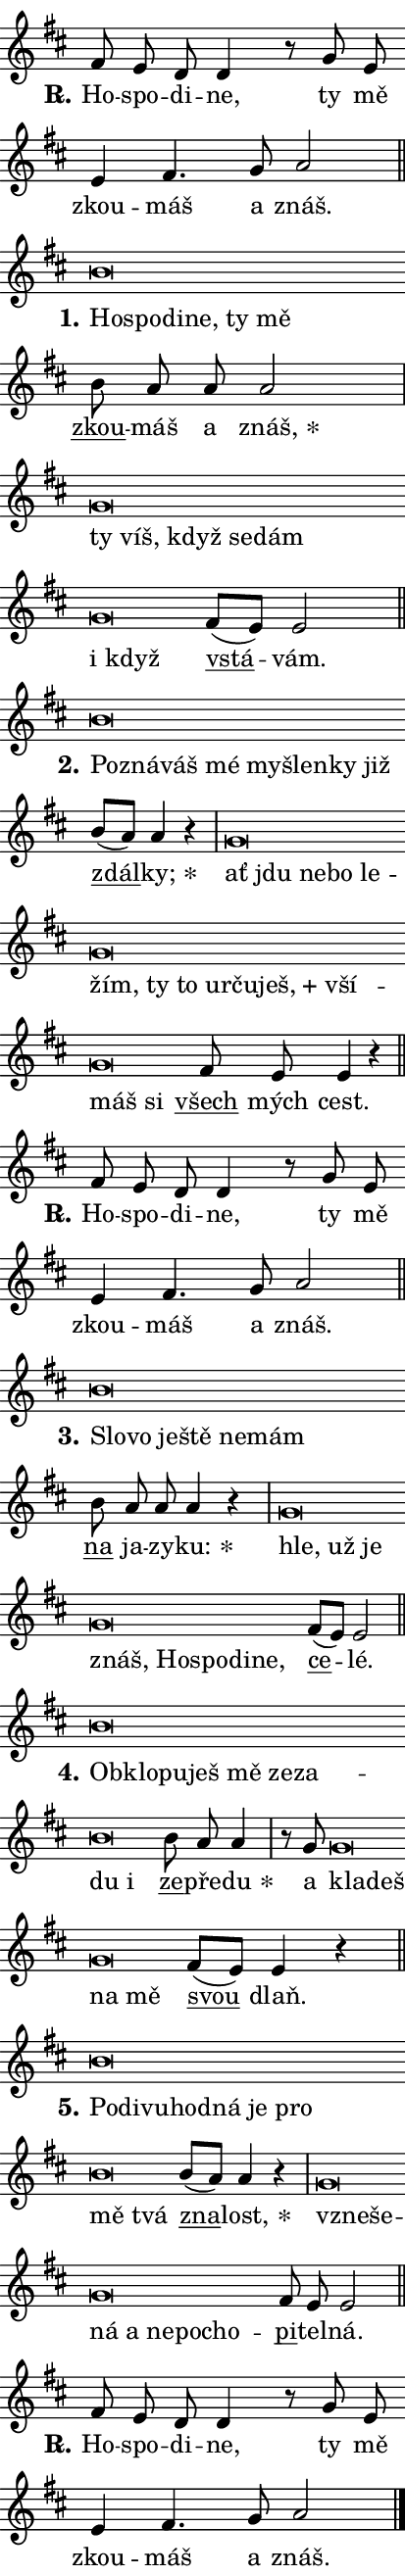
\version "2.24.0"
\header { tagline = "" }
\paper {
  indent = 0\cm
  top-margin = 0\cm
  right-margin = 0\cm
  bottom-margin = 0\cm
  left-margin = 0\cm
  paper-width = 7\cm
  page-breaking = #ly:one-page-breaking
  system-system-spacing.basic-distance = #11
  score-system-spacing.basic-distance = #11
  ragged-last = ##f
}


%% Author: Thomas Morley
%% https://lists.gnu.org/archive/html/lilypond-user/2020-05/msg00002.html
#(define (line-position grob)
"Returns position of @var[grob} in current system:
   @code{'start}, if at first time-step
   @code{'end}, if at last time-step
   @code{'middle} otherwise
"
  (let* ((col (ly:item-get-column grob))
         (ln (ly:grob-object col 'left-neighbor))
         (rn (ly:grob-object col 'right-neighbor))
         (col-to-check-left (if (ly:grob? ln) ln col))
         (col-to-check-right (if (ly:grob? rn) rn col))
         (break-dir-left
           (and
             (ly:grob-property col-to-check-left 'non-musical #f)
             (ly:item-break-dir col-to-check-left)))
         (break-dir-right
           (and
             (ly:grob-property col-to-check-right 'non-musical #f)
             (ly:item-break-dir col-to-check-right))))
        (cond ((eqv? 1 break-dir-left) 'start)
              ((eqv? -1 break-dir-right) 'end)
              (else 'middle))))

#(define (tranparent-at-line-position vctor)
  (lambda (grob)
  "Relying on @code{line-position} select the relevant enry from @var{vctor}.
Used to determine transparency,"
    (case (line-position grob)
      ((end) (not (vector-ref vctor 0)))
      ((middle) (not (vector-ref vctor 1)))
      ((start) (not (vector-ref vctor 2))))))

noteHeadBreakVisibility =
#(define-music-function (break-visibility)(vector?)
"Makes @code{NoteHead}s transparent relying on @var{break-visibility}"
#{
  \override NoteHead.transparent =
    #(tranparent-at-line-position break-visibility)
#})

#(define delete-ledgers-for-transparent-note-heads
  (lambda (grob)
    "Reads whether a @code{NoteHead} is transparent.
If so this @code{NoteHead} is removed from @code{'note-heads} from
@var{grob}, which is supposed to be @code{LedgerLineSpanner}.
As a result ledgers are not printed for this @code{NoteHead}"
    (let* ((nhds-array (ly:grob-object grob 'note-heads))
           (nhds-list
             (if (ly:grob-array? nhds-array)
                 (ly:grob-array->list nhds-array)
                 '()))
           ;; Relies on the transparent-property being done before
           ;; Staff.LedgerLineSpanner.after-line-breaking is executed.
           ;; This is fragile ...
           (to-keep
             (remove
               (lambda (nhd)
                 (ly:grob-property nhd 'transparent #f))
               nhds-list)))
      ;; TODO find a better method to iterate over grob-arrays, similiar
      ;; to filter/remove etc for lists
      ;; For now rebuilt from scratch
      (set! (ly:grob-object grob 'note-heads)  '())
      (for-each
        (lambda (nhd)
          (ly:pointer-group-interface::add-grob grob 'note-heads nhd))
        to-keep))))

hideNotes = {
  \noteHeadBreakVisibility #begin-of-line-visible
}
unHideNotes = {
  \noteHeadBreakVisibility #all-visible
}

% work-around for resetting accidentals
% https://lilypond.org/doc/v2.23/Documentation/notation/displaying-rhythms#unmetered-music
cadenzaMeasure = {
  \cadenzaOff
  \partial 1024 s1024
  \cadenzaOn
}

#(define-markup-command (accent layout props text) (markup?)
  "Underline accented syllable"
  (interpret-markup layout props
    #{\markup \override #'(offset . 4.3) \underline { #text }#}))

responsum = \markup \concat {
  "R" \hspace #-1.05 \path #0.1 #'((moveto 0 0.07) (lineto 0.9 0.8)) \hspace #0.05 "."
}

\layout {
    \context {
        \Staff
        \remove "Time_signature_engraver"
        \override LedgerLineSpanner.after-line-breaking = #delete-ledgers-for-transparent-note-heads
    }
    \context {
        \Voice {
            \override NoteHead.output-attributes = #'((class . "notehead"))
            \override Hairpin.height = #0.55
        }
    }
    \context {
        \Lyrics {
            \override StanzaNumber.output-attributes = #'((class . "stanzanumber"))
            \override LyricSpace.minimum-distance = #0.9
            \override LyricText.font-name = #"TeX Gyre Schola"
            \override LyricText.font-size = 1
            \override StanzaNumber.font-name = #"TeX Gyre Schola Bold"
            \override StanzaNumber.font-size = 1
        }
    }
}

% magnetic-lyrics.ily
%
%   written by
%     Jean Abou Samra <jean@abou-samra.fr>
%     Werner Lemberg <wl@gnu.org>
%
%   adapted by
%     Jiri Hon <jiri.hon@gmail.com>
%
% Version 2022-Apr-15

% https://www.mail-archive.com/lilypond-user@gnu.org/msg149350.html

#(define (Left_hyphen_pointer_engraver context)
   "Collect syllable-hyphen-syllable occurrences in lyrics and store
them in properties.  This engraver only looks to the left.  For
example, if the lyrics input is @code{foo -- bar}, it does the
following.

@itemize @bullet
@item
Set the @code{text} property of the @code{LyricHyphen} grob between
@q{foo} and @q{bar} to @code{foo}.

@item
Set the @code{left-hyphen} property of the @code{LyricText} grob with
text @q{foo} to the @code{LyricHyphen} grob between @q{foo} and
@q{bar}.
@end itemize

Use this auxiliary engraver in combination with the
@code{lyric-@/text::@/apply-@/magnetic-@/offset!} hook."
   (let ((hyphen #f)
         (text #f))
     (make-engraver
      (acknowledgers
       ((lyric-syllable-interface engraver grob source-engraver)
        (set! text grob)))
      (end-acknowledgers
       ((lyric-hyphen-interface engraver grob source-engraver)
        ;(when (not (grob::has-interface grob 'lyric-space-interface))
          (set! hyphen grob)));)
      ((stop-translation-timestep engraver)
       (when (and text hyphen)
         (ly:grob-set-object! text 'left-hyphen hyphen))
       (set! text #f)
       (set! hyphen #f)))))

#(define (lyric-text::apply-magnetic-offset! grob)
   "If the space between two syllables is less than the value in
property @code{LyricText@/.details@/.squash-threshold}, move the right
syllable to the left so that it gets concatenated with the left
syllable.

Use this function as a hook for
@code{LyricText@/.after-@/line-@/breaking} if the
@code{Left_@/hyphen_@/pointer_@/engraver} is active."
   (let ((hyphen (ly:grob-object grob 'left-hyphen #f)))
     (when hyphen
       (let ((left-text (ly:spanner-bound hyphen LEFT)))
         (when (grob::has-interface left-text 'lyric-syllable-interface)
           (let* ((common (ly:grob-common-refpoint grob left-text X))
                  (this-x-ext (ly:grob-extent grob common X))
                  (left-x-ext
                   (begin
                     ;; Trigger magnetism for left-text.
                     (ly:grob-property left-text 'after-line-breaking)
                     (ly:grob-extent left-text common X)))
                  ;; `delta` is the gap width between two syllables.
                  (delta (- (interval-start this-x-ext)
                            (interval-end left-x-ext)))
                  (details (ly:grob-property grob 'details))
                  (threshold (assoc-get 'squash-threshold details 0.2)))
             (when (< delta threshold)
               (let* (;; We have to manipulate the input text so that
                      ;; ligatures crossing syllable boundaries are not
                      ;; disabled.  For languages based on the Latin
                      ;; script this is essentially a beautification.
                      ;; However, for non-Western scripts it can be a
                      ;; necessity.
                      (lt (ly:grob-property left-text 'text))
                      (rt (ly:grob-property grob 'text))
                      (is-space (grob::has-interface hyphen 'lyric-space-interface))
                      (space (if is-space " " ""))
                      (space-markup (grob-interpret-markup grob " "))
                      (space-size (interval-length (ly:stencil-extent space-markup X)))
                      (extra-delta (if is-space space-size 0))
                      ;; Append new syllable.
                      (ltrt-space (if (and (string? lt) (string? rt))
                                (string-append lt space rt)
                                (make-concat-markup (list lt space rt))))
                      ;; Right-align `ltrt` to the right side.
                      (ltrt-space-markup (grob-interpret-markup
                               grob
                               (make-translate-markup
                                (cons (interval-length this-x-ext) 0)
                                (make-right-align-markup ltrt-space)))))
                 (begin
                   ;; Don't print `left-text`.
                   (ly:grob-set-property! left-text 'stencil #f)
                   ;; Set text and stencil (which holds all collected
                   ;; syllables so far) and shift it to the left.
                   (ly:grob-set-property! grob 'text ltrt-space)
                   (ly:grob-set-property! grob 'stencil ltrt-space-markup)
                   (ly:grob-translate-axis! grob (- (- delta extra-delta)) X))))))))))


#(define (lyric-hyphen::displace-bounds-first grob)
   ;; Make very sure this callback isn't triggered too early.
   (let ((left (ly:spanner-bound grob LEFT))
         (right (ly:spanner-bound grob RIGHT)))
     (ly:grob-property left 'after-line-breaking)
     (ly:grob-property right 'after-line-breaking)
     (ly:lyric-hyphen::print grob)))

squashThreshold = #0.4

\layout {
  \context {
    \Lyrics
    \consists #Left_hyphen_pointer_engraver
    \override LyricText.after-line-breaking =
      #lyric-text::apply-magnetic-offset!
    \override LyricHyphen.stencil = #lyric-hyphen::displace-bounds-first
    \override LyricText.details.squash-threshold = \squashThreshold
    \override LyricHyphen.minimum-distance = 0
    \override LyricHyphen.minimum-length = \squashThreshold
  }
}

squash = \override LyricText.details.squash-threshold = 9999
unSquash = \override LyricText.details.squash-threshold = \squashThreshold

left = \override LyricText.self-alignment-X = #LEFT
unLeft = \revert LyricText.self-alignment-X

starOffset = #(lambda (grob) 
                (let ((x_offset (ly:self-alignment-interface::aligned-on-x-parent grob)))
                  (if (= x_offset 0) 0 (+ x_offset 1.2))))

star = #(define-music-function (syllable)(string?)
"Append star separator at the end of a syllable"
#{
  \once \override LyricText.X-offset = #starOffset
  \lyricmode { \markup {
    #syllable
    \override #'((font-name . "TeX Gyre Schola Bold")) \hspace #0.2 \lower #0.65 \larger "*"
  } }
#})

starAccent = #(define-music-function (syllable)(string?)
"Append star separator at the end of a syllable and make accent"
#{
  \once \override LyricText.X-offset = #starOffset
  \lyricmode { \markup {
    \accent #syllable
    \override #'((font-name . "TeX Gyre Schola Bold")) \hspace #0.2 \lower #0.65 \larger "*"
  } }
#})

breath = #(define-music-function (syllable)(string?)
"Append breathing indicator at the end of a syllable"
#{
  \lyricmode { \markup { #syllable "+" } }
#})

optionalBreath = #(define-music-function (syllable)(string?)
"Append optional breathing indicator at the end of a syllable"
#{
  \lyricmode { \markup { #syllable "(+)" } }
#})


\score {
    <<
        \new Voice = "melody" { \cadenzaOn \key d \major \relative { fis'8 e d d4 r8 \bar "" g e \bar "" e4 fis4. g8 a2 \cadenzaMeasure \bar "||" \break } }
        \new Lyrics \lyricsto "melody" { \lyricmode { \set stanza = \responsum
Ho -- spo -- di -- ne, ty mě zkou -- máš a znáš. } }
    >>
    \layout {}
}

\score {
    <<
        \new Voice = "melody" { \cadenzaOn \key d \major \relative { b'\breve*1/16 \hideNotes \breve*1/16 \bar "" \breve*1/16 \bar "" \breve*1/16 \bar "" \breve*1/16 \breve*1/16 \bar "" \unHideNotes \bar "" b8 a a a2 \cadenzaMeasure \bar "|" g\breve*1/16 \hideNotes \breve*1/16 \bar "" \breve*1/16 \bar "" \breve*1/16 \bar "" \breve*1/16 \bar "" \breve*1/16 \breve*1/16 \bar "" \unHideNotes \bar "" fis8[( e)] e2 \cadenzaMeasure \bar "||" \break } }
        \new Lyrics \lyricsto "melody" { \lyricmode { \set stanza = "1."
\left Ho -- \squash spo -- di -- ne, ty mě \unLeft \unSquash \markup \accent zkou -- máš a \star znáš, \left ty \squash víš, když se -- dám i když \unLeft \unSquash \markup \accent vstá -- vám. } }
    >>
    \layout {}
}

\score {
    <<
        \new Voice = "melody" { \cadenzaOn \key d \major \relative { b'\breve*1/16 \hideNotes \breve*1/16 \bar "" \breve*1/16 \bar "" \breve*1/16 \bar "" \breve*1/16 \bar "" \breve*1/16 \bar "" \breve*1/16 \breve*1/16 \bar "" \unHideNotes \bar "" b8[( a)] a4 r \cadenzaMeasure \bar "|" g\breve*1/16 \hideNotes \breve*1/16 \bar "" \breve*1/16 \bar "" \breve*1/16 \bar "" \breve*1/16 \bar "" \breve*1/16 \bar "" \breve*1/16 \bar "" \breve*1/16 \bar "" \breve*1/16 \bar "" \breve*1/16 \bar "" \breve*1/16 \bar "" \breve*1/16 \bar "" \breve*1/16 \breve*1/16 \bar "" \unHideNotes \bar "" fis8 e e4 r \cadenzaMeasure \bar "||" \break } }
        \new Lyrics \lyricsto "melody" { \lyricmode { \set stanza = "2."
\left Po -- \squash zná -- váš mé my -- šlen -- ky již \unLeft \unSquash \markup \accent zdál -- \star ky; \left ať \squash jdu ne -- bo le -- žím, ty to ur -- ču -- \breath "ješ," vší -- máš si \unLeft \unSquash \markup \accent všech mých cest. } }
    >>
    \layout {}
}

\score {
    <<
        \new Voice = "melody" { \cadenzaOn \key d \major \relative { fis'8 e d d4 r8 \bar "" g e \bar "" e4 fis4. g8 a2 \cadenzaMeasure \bar "||" \break } }
        \new Lyrics \lyricsto "melody" { \lyricmode { \set stanza = \responsum
Ho -- spo -- di -- ne, ty mě zkou -- máš a znáš. } }
    >>
    \layout {}
}

\score {
    <<
        \new Voice = "melody" { \cadenzaOn \key d \major \relative { b'\breve*1/16 \hideNotes \breve*1/16 \bar "" \breve*1/16 \bar "" \breve*1/16 \bar "" \breve*1/16 \breve*1/16 \bar "" \unHideNotes \bar "" b8 a a a4 r \cadenzaMeasure \bar "|" g\breve*1/16 \hideNotes \breve*1/16 \bar "" \breve*1/16 \bar "" \breve*1/16 \bar "" \breve*1/16 \bar "" \breve*1/16 \bar "" \breve*1/16 \breve*1/16 \bar "" \unHideNotes \bar "" fis8[( e)] e2 \cadenzaMeasure \bar "||" \break } }
        \new Lyrics \lyricsto "melody" { \lyricmode { \set stanza = "3."
\left Slo -- \squash vo je -- ště ne -- mám \unLeft \unSquash \markup \accent na ja -- zy -- \star ku: \left hle, \squash už je znáš, Ho -- spo -- di -- ne, \unLeft \unSquash \markup \accent ce -- lé. } }
    >>
    \layout {}
}

\score {
    <<
        \new Voice = "melody" { \cadenzaOn \key d \major \relative { b'\breve*1/16 \hideNotes \breve*1/16 \bar "" \breve*1/16 \bar "" \breve*1/16 \bar "" \breve*1/16 \bar "" \breve*1/16 \bar "" \breve*1/16 \bar "" \breve*1/16 \breve*1/16 \bar "" \unHideNotes \bar "" b8 a a4 \cadenzaMeasure \bar "|" r8 g8 g\breve*1/16 \hideNotes \breve*1/16 \bar "" \breve*1/16 \breve*1/16 \bar "" \unHideNotes \bar "" fis8[( e)] e4 r \cadenzaMeasure \bar "||" \break } }
        \new Lyrics \lyricsto "melody" { \lyricmode { \set stanza = "4."
\left Ob -- \squash klo -- pu -- ješ mě ze -- za -- du i \unLeft \unSquash \markup \accent ze -- pře -- \star du a \left kla -- \squash deš na mě \unLeft \unSquash \markup \accent svou dlaň. } }
    >>
    \layout {}
}

\score {
    <<
        \new Voice = "melody" { \cadenzaOn \key d \major \relative { b'\breve*1/16 \hideNotes \breve*1/16 \bar "" \breve*1/16 \bar "" \breve*1/16 \bar "" \breve*1/16 \bar "" \breve*1/16 \bar "" \breve*1/16 \bar "" \breve*1/16 \breve*1/16 \bar "" \unHideNotes \bar "" b8[( a)] a4 r \cadenzaMeasure \bar "|" g\breve*1/16 \hideNotes \breve*1/16 \bar "" \breve*1/16 \bar "" \breve*1/16 \bar "" \breve*1/16 \bar "" \breve*1/16 \breve*1/16 \bar "" \unHideNotes \bar "" fis8 e e2 \cadenzaMeasure \bar "||" \break } }
        \new Lyrics \lyricsto "melody" { \lyricmode { \set stanza = "5."
\left Po -- \squash di -- vu -- hod -- ná je pro mě tvá \unLeft \unSquash \markup \accent zna -- \star lost, \left vzne -- \squash še -- ná a ne -- po -- cho -- \unLeft \unSquash \markup \accent pi -- tel -- ná. } }
    >>
    \layout {}
}

\score {
    <<
        \new Voice = "melody" { \cadenzaOn \key d \major \relative { fis'8 e d d4 r8 \bar "" g e \bar "" e4 fis4. g8 a2 \cadenzaMeasure \bar "||" \break } \bar "|." }
        \new Lyrics \lyricsto "melody" { \lyricmode { \set stanza = \responsum
Ho -- spo -- di -- ne, ty mě zkou -- máš a znáš. } }
    >>
    \layout {}
}
